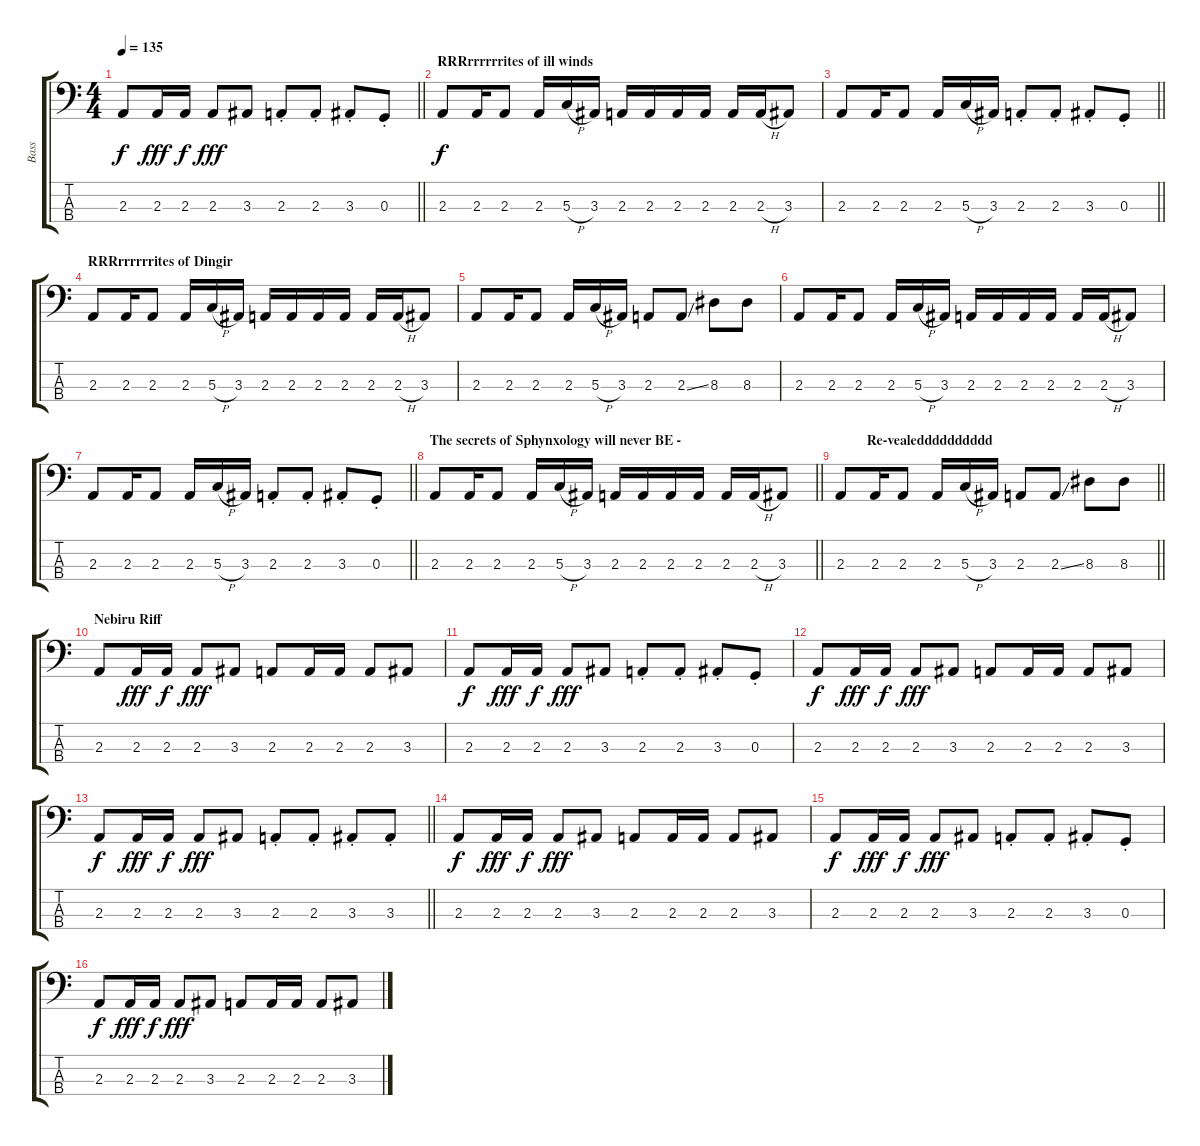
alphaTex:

\track ("Bass" "Bass") {instrument electricbasspick}
\staff {score tabs}
\tuning (F2 C2 G1 D1) {hide}
\ts (4 4)
\tempo 135
\clef f4
\barLineRight lightlight
\ks c
2.3.8{dy f} 2.3.16{dy fff} 2.3.16{dy f} 2.3.8{dy fff} 3.3.8 2.3{st}.8 2.3{st}.8 3.3{st}.8 0.3{st}.8 |
\section ("" "RRRrrrrrrites of ill winds")
2.3.8{dy f} 2.3.16 2.3.8 2.3.16 5.3{h}.16 3.3.16 2.3.16 2.3.16 2.3.16 2.3.16 2.3.16 2.3{h}.16 3.3.8 |
\barLineRight lightlight
2.3.8 2.3.16 2.3.8 2.3.16 5.3{h}.16 3.3.16 2.3{st}.8 2.3{st}.8 3.3{st}.8 0.3{st}.8 |
\section ("" "RRRrrrrrrites of Dingir")
2.3.8 2.3.16 2.3.8 2.3.16 5.3{h}.16 3.3.16 2.3.16 2.3.16 2.3.16 2.3.16 2.3.16 2.3{h}.16 3.3.8 |
2.3.8 2.3.16 2.3.8 2.3.16 5.3{h}.16 3.3.16 2.3.8 2.3{ss}.8 8.3.8 8.3.8 |
2.3.8 2.3.16 2.3.8 2.3.16 5.3{h}.16 3.3.16 2.3.16 2.3.16 2.3.16 2.3.16 2.3.16 2.3{h}.16 3.3.8 |
\barLineRight lightlight
2.3.8 2.3.16 2.3.8 2.3.16 5.3{h}.16 3.3.16 2.3{st}.8 2.3{st}.8 3.3{st}.8 0.3{st}.8 |
\section ("" "The secrets of Sphynxology will never BE -")
\barLineRight lightlight
2.3.8 2.3.16 2.3.8 2.3.16 5.3{h}.16 3.3.16 2.3.16 2.3.16 2.3.16 2.3.16 2.3.16 2.3{h}.16 3.3.8 |
\section ("" "         Re-vealedddddddddd")
\barLineRight lightlight
2.3.8 2.3.16 2.3.8 2.3.16 5.3{h}.16 3.3.16 2.3.8 2.3{ss}.8 8.3.8 8.3.8 |
\section ("" "Nebiru Riff")
2.3.8 2.3.16{dy fff} 2.3.16{dy f} 2.3.8{dy fff} 3.3.8 2.3.8 2.3.16 2.3.16 2.3.8 3.3.8 |
2.3.8{dy f} 2.3.16{dy fff} 2.3.16{dy f} 2.3.8{dy fff} 3.3.8 2.3{st}.8 2.3{st}.8 3.3{st}.8 0.3{st}.8 |
2.3.8{dy f} 2.3.16{dy fff} 2.3.16{dy f} 2.3.8{dy fff} 3.3.8 2.3.8 2.3.16 2.3.16 2.3.8 3.3.8 |
\barLineRight lightlight
2.3.8{dy f} 2.3.16{dy fff} 2.3.16{dy f} 2.3.8{dy fff} 3.3.8 2.3{st}.8 2.3{st}.8 3.3{st}.8 3.3{st}.8 |
2.3.8{dy f} 2.3.16{dy fff} 2.3.16{dy f} 2.3.8{dy fff} 3.3.8 2.3.8 2.3.16 2.3.16 2.3.8 3.3.8 |
2.3.8{dy f} 2.3.16{dy fff} 2.3.16{dy f} 2.3.8{dy fff} 3.3.8 2.3{st}.8 2.3{st}.8 3.3{st}.8 0.3{st}.8 |
2.3.8{dy f} 2.3.16{dy fff} 2.3.16{dy f} 2.3.8{dy fff} 3.3.8 2.3.8 2.3.16 2.3.16 2.3.8 3.3.8
